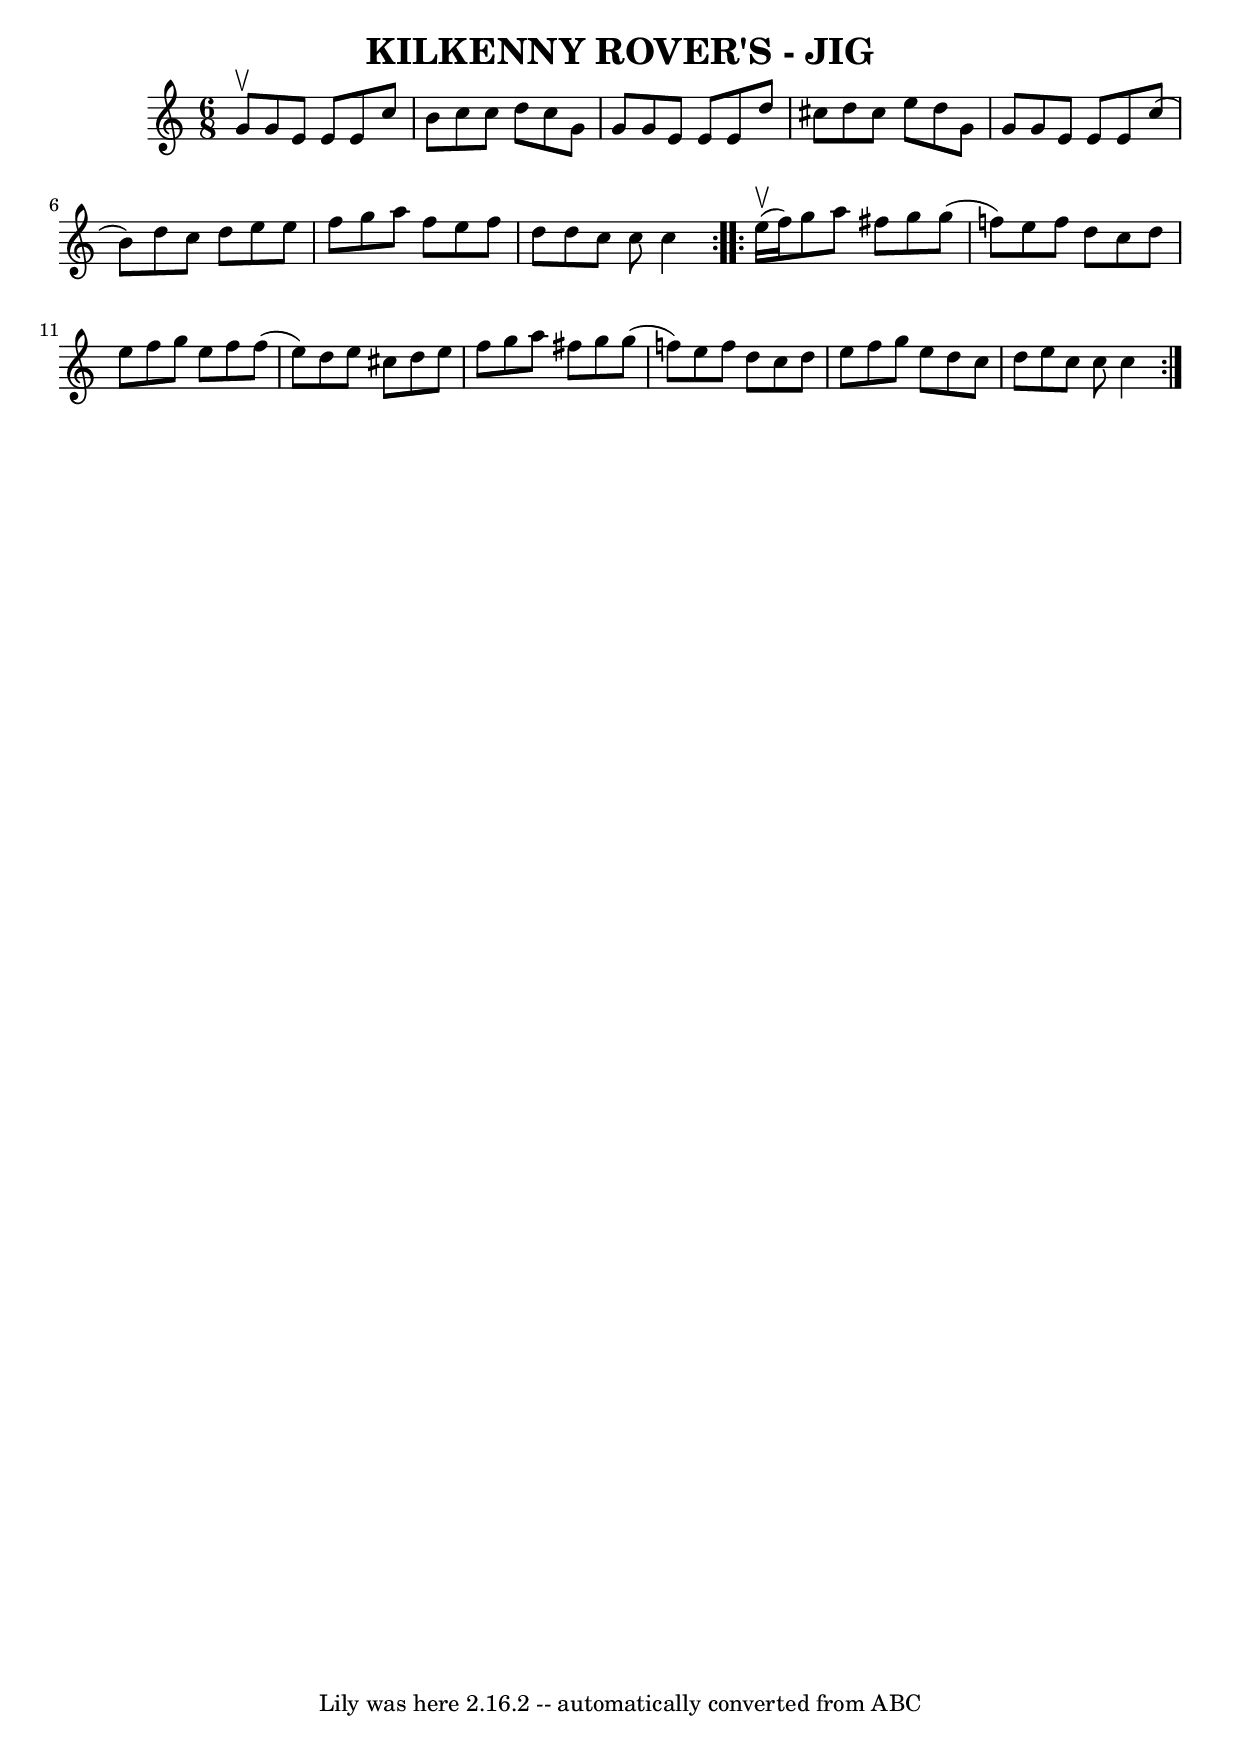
\version "2.16.2"
\include "Mammoth.ily"
\header {
  %% book = "Ryan's Mammoth Collection of Fiddle Tunes"
  crossRefNumber = "1"
  footnotes = ""
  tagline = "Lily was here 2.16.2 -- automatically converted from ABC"
  title = "KILKENNY ROVER'S - JIG"

}
voicedefault =  {



  \repeat volta 2 {

    \time 6/8 
    \key c \major
 g'8^\upbow       |
    g'8 e'8 e'8 e'8 
    c''8 b'8    |
    c''8 c''8 d''8 c''8 g'8 g'8    
    |
    g'8 e'8 e'8 e'8 d''8 cis''8    |
    d''8    
    cis''8 e''8 d''8 g'8 g'8        |
    g'8 e'8 e'8 e'8 
    c''8 (b'8)   |
    d''8 c''8 d''8 e''8 e''8 f''8   
    |
    g''8 a''8 f''8 e''8 f''8 d''8    |
    d''8    
    c''8 c''8 c''4    
  }     
  \repeat volta 2 {
    e''16 (^\upbow f''16)  
    |
    g''8 a''8 fis''8 g''8 g''8 (f''!8)   |
    
    e''8 f''8 d''8 c''8 d''8 e''8    |
    f''8 g''8    
    e''8 f''8 f''8 (e''8)   |
    d''8 e''8 cis''8 d''8   
    e''8 f''8        |
    g''8 a''8 fis''8 g''8 g''8 (
    f''!8)   |
    e''8 f''8 d''8 c''8 d''8 e''8    |
    
    f''8 g''8 e''8 d''8 c''8 d''8    |
    e''8 c''8    
    c''8 c''4    
  }   

}

\score{
  <<

    \context Staff="default"
    {
      \voicedefault 
      
    }

  >>
  \layout {
    
  }
  \midi {
  }

}
